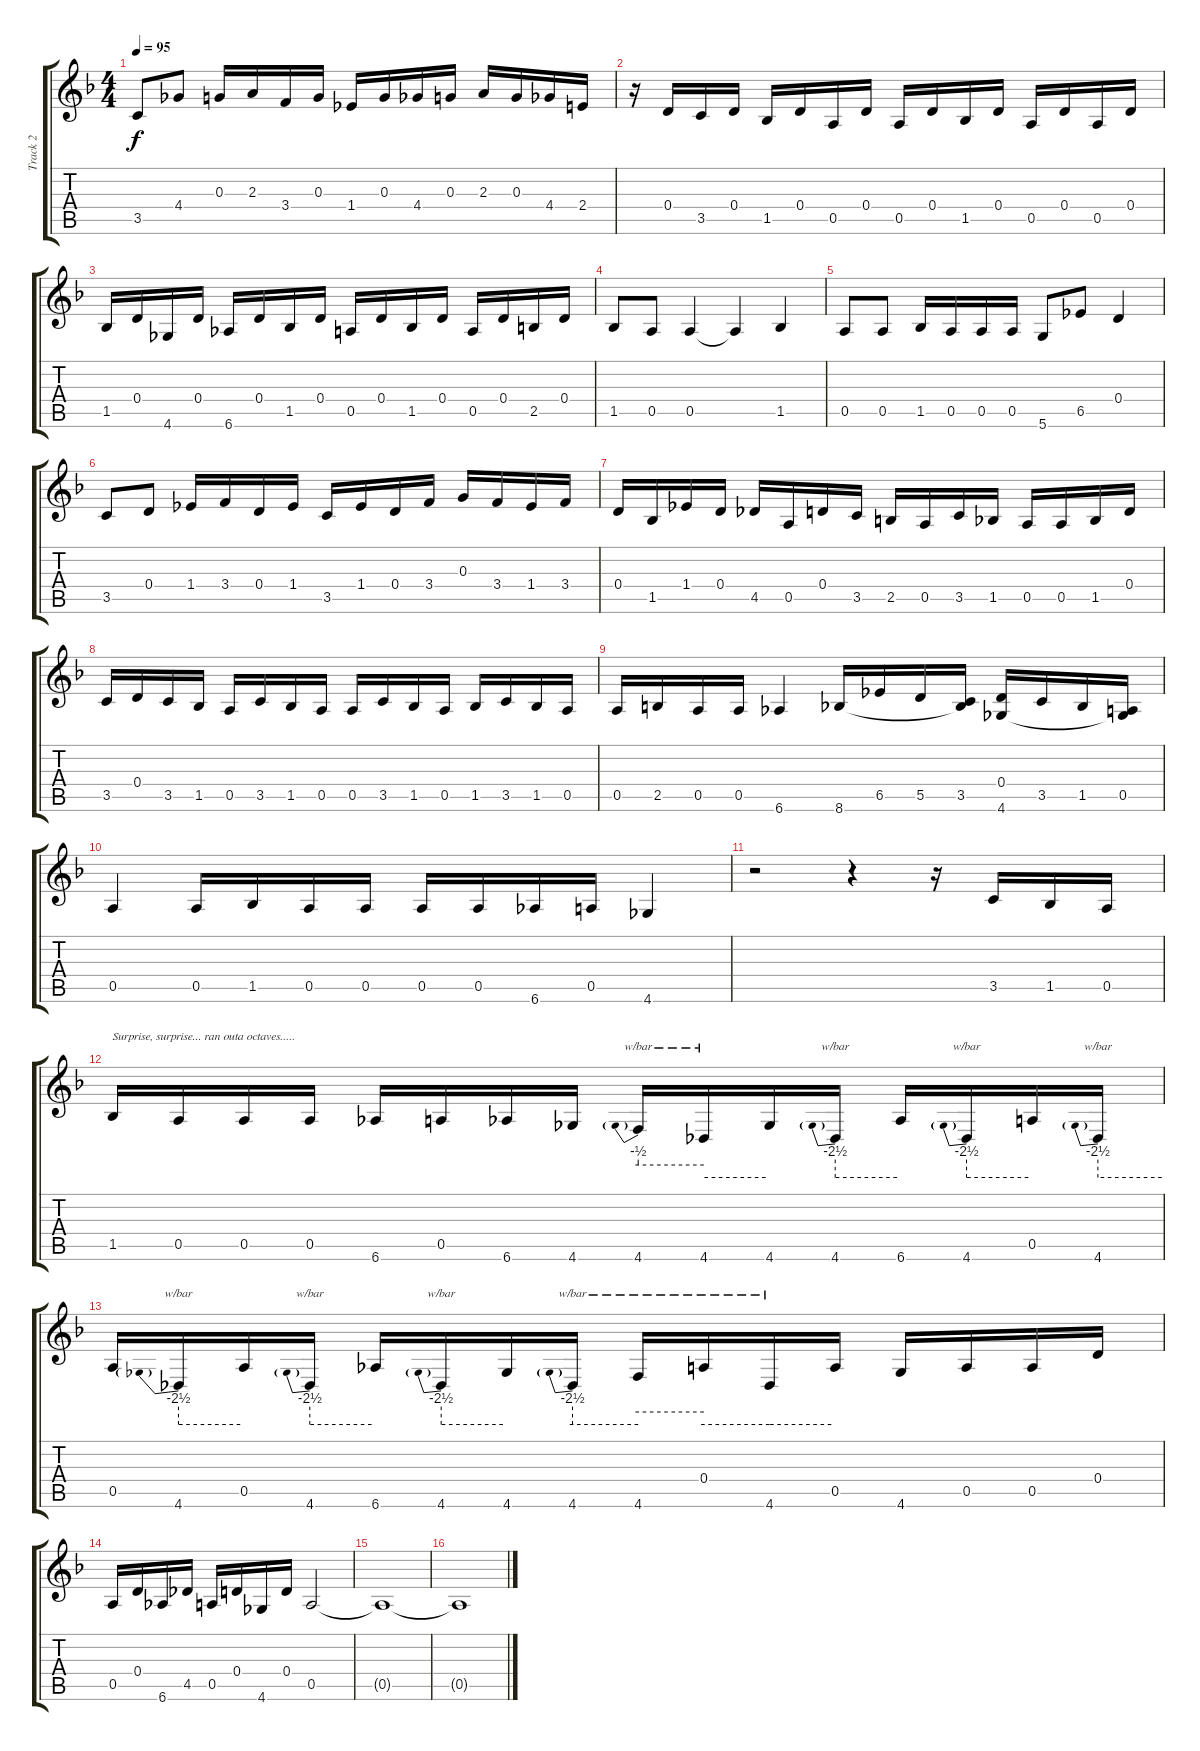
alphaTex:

\track ("Track 2" "Track 2") {instrument distortionguitar}
\staff {score tabs}
\tuning (E4 B3 G3 D3 A2 D2) {hide}
\ts (4 4)
\tempo 95
\clef g2
\ks dminor
3.5.8{dy f} 4.4.8 0.3.16 2.3.16 3.4.16 0.3.16 1.4.16 0.3.16 4.4.16 0.3.16 2.3.16 0.3.16 4.4.16 2.4.16 |
r.16 0.4.16 3.5.16 0.4.16 1.5.16 0.4.16 0.5.16 0.4.16 0.5.16 0.4.16 1.5.16 0.4.16 0.5.16 0.4.16 0.5.16 0.4.16 |
1.5.16 0.4.16 4.6.16 0.4.16 6.6.16 0.4.16 1.5.16 0.4.16 0.5.16 0.4.16 1.5.16 0.4.16 0.5.16 0.4.16 2.5.16 0.4.16 |
1.5.8 0.5.8 0.5.4 0.5{t}.4 1.5.4 |
0.5.8 0.5.8 1.5.16 0.5.16 0.5.16 0.5.16 5.6.8 6.5.8 0.4.4 |
3.5.8 0.4.8 1.4.16 3.4.16 0.4.16 1.4.16 3.5.16 1.4.16 0.4.16 3.4.16 0.3.16 3.4.16 1.4.16 3.4.16 |
0.4.16 1.5.16 1.4.16 0.4.16 4.5.16 0.5.16 0.4.16 3.5.16 2.5.16 0.5.16 3.5.16 1.5.16 0.5.16 0.5.16 1.5.16 0.4.16 |
3.5.16 0.4.16 3.5.16 1.5.16 0.5.16 3.5.16 1.5.16 0.5.16 0.5.16 3.5.16 1.5.16 0.5.16 1.5.16 3.5.16 1.5.16 0.5.16 |
0.5.16 2.5.16 0.5.16 0.5.16 6.6.4 8.6.16 6.5.16 5.5.16 (3.5 8.6{t}).16 (0.4 4.6).16 3.5.16 1.5.16 (0.5 4.6{t}).16 |
0.5.4 0.5.16 1.5.16 0.5.16 0.5.16 0.5.16 0.5.16 6.6.16 0.5.16 4.6.4 |
r.2 r.4 r.16 3.5.16 1.5.16 0.5.16 |
1.5.16{txt "Surprise, surprise... ran outa octaves....."} 0.5.16 0.5.16 0.5.16 6.6.16 0.5.16 6.6.16 4.6.16 4.6.16{tbe (predive default 0 -2 60 -2)} 4.6.16{tbe (hold default 0 -10 60 -10)} 4.6.16 4.6.16{tbe (predive default 0 -10 60 -10)} 6.6.16 4.6.16{tbe (predive default 0 -10 60 -10)} 0.5.16 4.6.16{tbe (predive default 0 -10 60 -10)} |
0.5.16 4.6.16{tbe (predive default 0 -10 60 -10)} 0.5.16 4.6.16{tbe (predive default 0 -10 60 -10)} 6.6.16 4.6.16{tbe (predive default 0 -10 60 -10)} 4.6.16 4.6.16{tbe (predive default 0 -10 60 -10)} 4.6.16{tbe (hold default 0 -2 60 -2)} 0.4.16{tbe (hold default 0 -10 60 -10)} 4.6.16{tbe (hold default 0 -10 60 -10)} 0.5.16 4.6.16 0.5.16 0.5.16 0.4.16 |
0.5.16 0.4.16 6.6.16 4.5.16 0.5.16 0.4.16 4.6.16 0.4.16 0.5.2 |
0.5{t}.1 |
0.5{t}.1
